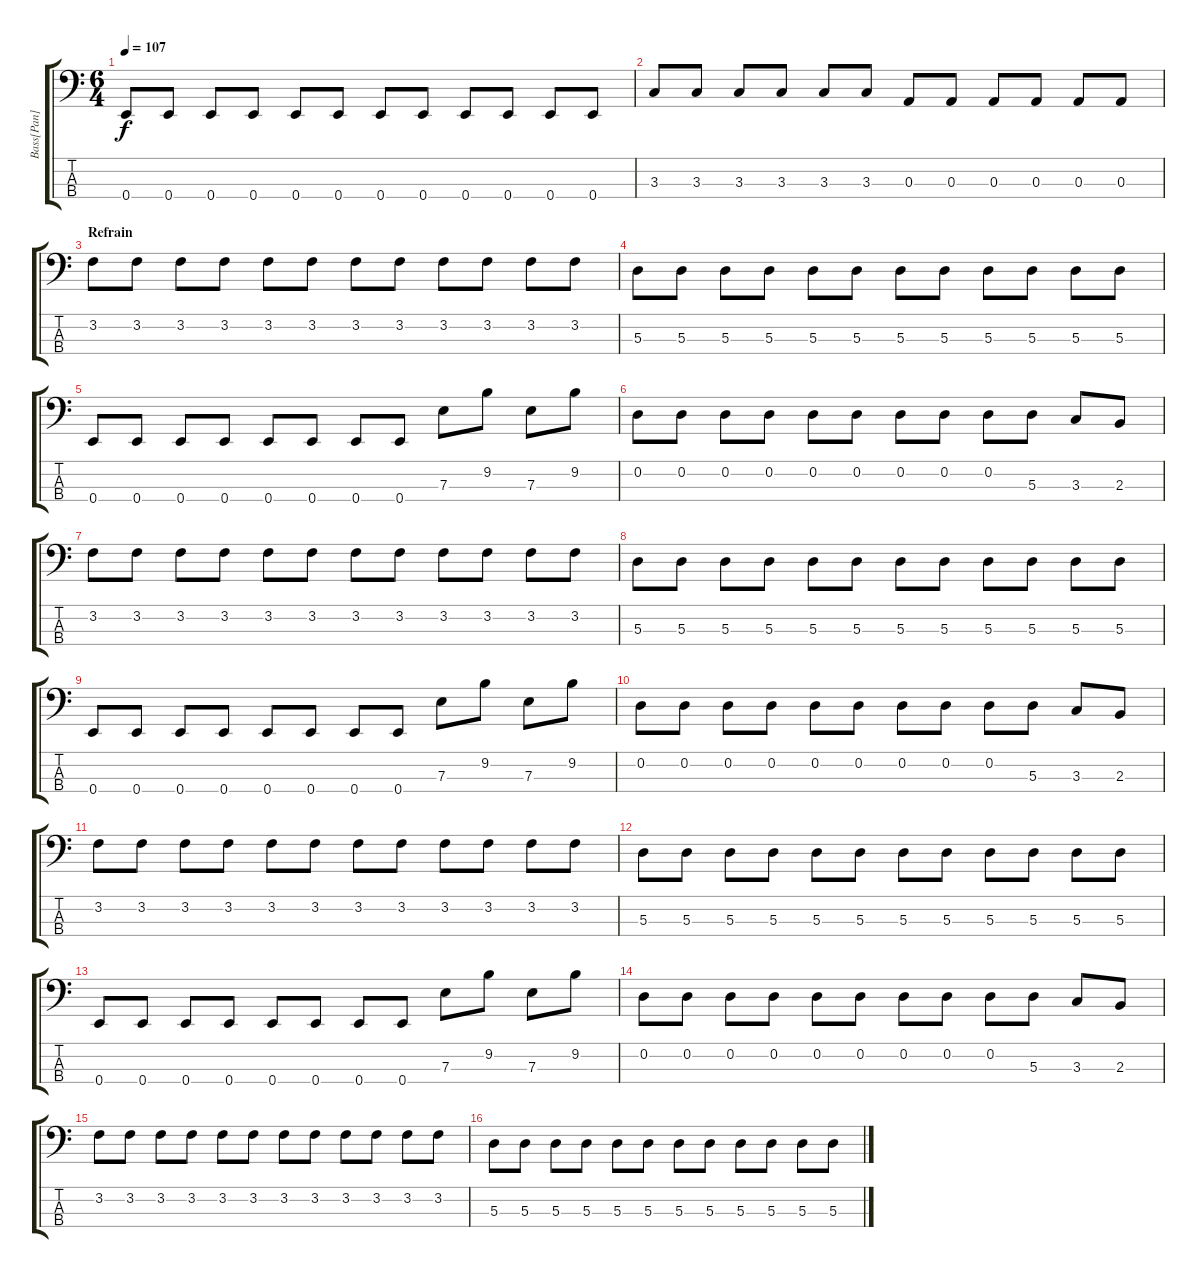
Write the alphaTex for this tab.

\track ("Bass[Pan]" "Bass[Pan]") {instrument electricbassfinger}
\staff {score tabs}
\tuning (G2 D2 A1 E1) {hide}
\ts (6 4)
\tempo 107
\clef f4
\ks c
0.4.8{dy f} 0.4.8 0.4.8 0.4.8 0.4.8 0.4.8 0.4.8 0.4.8 0.4.8 0.4.8 0.4.8 0.4.8 |
3.3.8 3.3.8 3.3.8 3.3.8 3.3.8 3.3.8 0.3.8 0.3.8 0.3.8 0.3.8 0.3.8 0.3.8 |
\section ("" "Refrain")
3.2.8 3.2.8 3.2.8 3.2.8 3.2.8 3.2.8 3.2.8 3.2.8 3.2.8 3.2.8 3.2.8 3.2.8 |
5.3.8 5.3.8 5.3.8 5.3.8 5.3.8 5.3.8 5.3.8 5.3.8 5.3.8 5.3.8 5.3.8 5.3.8 |
0.4.8 0.4.8 0.4.8 0.4.8 0.4.8 0.4.8 0.4.8 0.4.8 7.3.8 9.2.8 7.3.8 9.2.8 |
0.2.8 0.2.8 0.2.8 0.2.8 0.2.8 0.2.8 0.2.8 0.2.8 0.2.8 5.3.8 3.3.8 2.3.8 |
3.2.8 3.2.8 3.2.8 3.2.8 3.2.8 3.2.8 3.2.8 3.2.8 3.2.8 3.2.8 3.2.8 3.2.8 |
5.3.8 5.3.8 5.3.8 5.3.8 5.3.8 5.3.8 5.3.8 5.3.8 5.3.8 5.3.8 5.3.8 5.3.8 |
0.4.8 0.4.8 0.4.8 0.4.8 0.4.8 0.4.8 0.4.8 0.4.8 7.3.8 9.2.8 7.3.8 9.2.8 |
0.2.8 0.2.8 0.2.8 0.2.8 0.2.8 0.2.8 0.2.8 0.2.8 0.2.8 5.3.8 3.3.8 2.3.8 |
3.2.8 3.2.8 3.2.8 3.2.8 3.2.8 3.2.8 3.2.8 3.2.8 3.2.8 3.2.8 3.2.8 3.2.8 |
5.3.8 5.3.8 5.3.8 5.3.8 5.3.8 5.3.8 5.3.8 5.3.8 5.3.8 5.3.8 5.3.8 5.3.8 |
0.4.8 0.4.8 0.4.8 0.4.8 0.4.8 0.4.8 0.4.8 0.4.8 7.3.8 9.2.8 7.3.8 9.2.8 |
0.2.8 0.2.8 0.2.8 0.2.8 0.2.8 0.2.8 0.2.8 0.2.8 0.2.8 5.3.8 3.3.8 2.3.8 |
3.2.8 3.2.8 3.2.8 3.2.8 3.2.8 3.2.8 3.2.8 3.2.8 3.2.8 3.2.8 3.2.8 3.2.8 |
5.3.8 5.3.8 5.3.8 5.3.8 5.3.8 5.3.8 5.3.8 5.3.8 5.3.8 5.3.8 5.3.8 5.3.8
